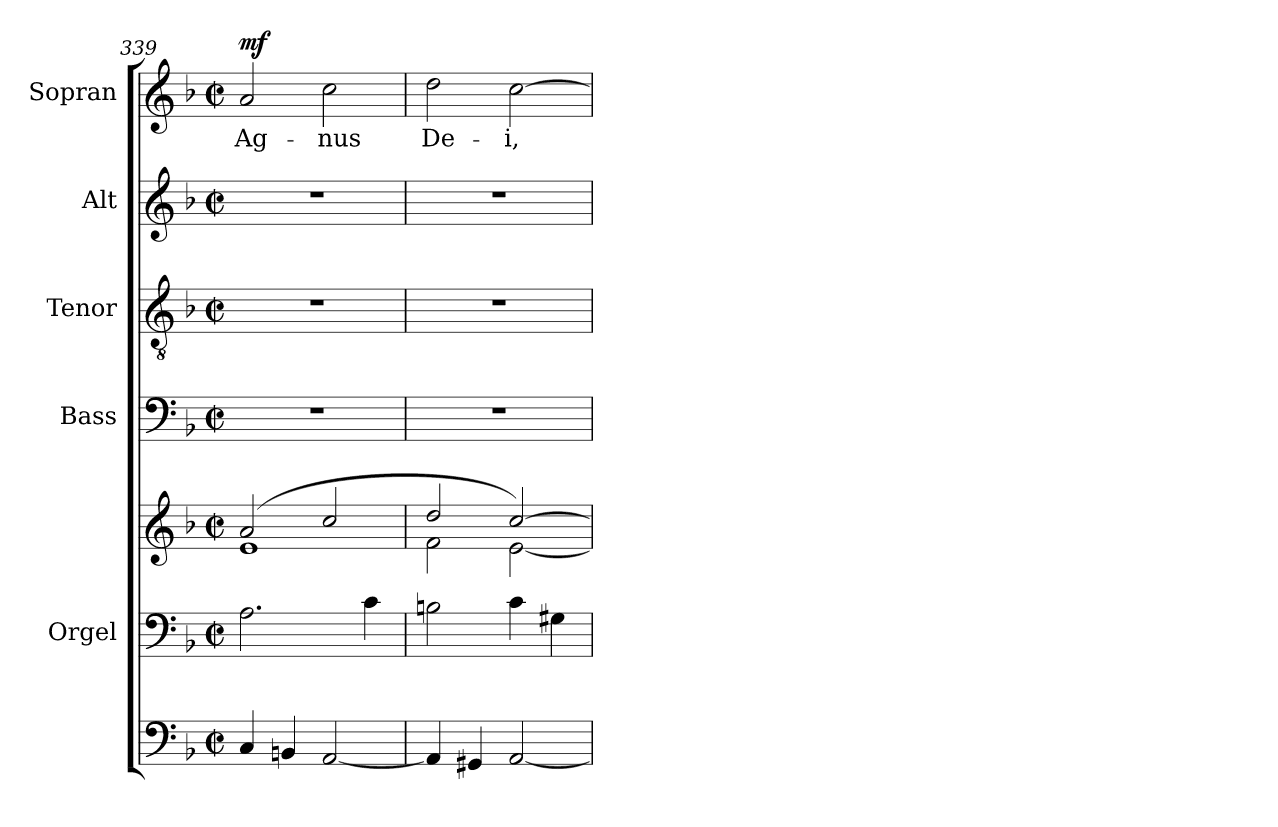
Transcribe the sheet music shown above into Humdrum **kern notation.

**kern	**kern	**kern	**kern	**kern	**kern	**kern	**text	**dynam
*part6	*part5	*part5	*part4	*part3	*part2	*part1	*part1	*part1
*staff7	*staff6	*staff5	*staff4	*staff3	*staff2	*staff1	*staff1	*staff1
*	*I"Orgel	*	*I"Bass	*I"Tenor	*I"Alt	*I"Sopran	*	*
*	*I'Org.	*	*I'B	*I'T	*I'A	*I'S	*	*
*clefF4	*clefF4	*clefG2	*clefF4	*clefGv2	*clefG2	*clefG2	*	*
*ITrd7c12	*	*	*	*	*	*	*	*
*k[b-]	*k[b-]	*k[b-]	*k[b-]	*k[b-]	*k[b-]	*k[b-]	*	*
*F:	*F:	*F:	*F:	*F:	*F:	*F:	*	*
*M2/2	*M2/2	*M2/2	*M2/2	*M2/2	*M2/2	*M2/2	*	*
*met(c|)	*met(c|)	*met(c|)	*met(c|)	*met(c|)	*met(c|)	*met(c|)	*	*
=339	=339	=339	=339	=339	=339	=339	=339	=339
*	*	*^	*	*	*	*	*	*
!	!	!	!	!	!	!	!	!LO:LY:b	!LO:DY:a
4CC/	2.A\	(2a/	1e	1r	1r	1r	2a/	Ag-	mf
4BBBn/	.	.	.	.	.	.	.	.	.
!	!	!	!	!	!	!	!	!LO:LY:b	!
[2AAA/	.	2cc/	.	.	.	.	2cc\	-nus	.
.	4c\	.	.	.	.	.	.	.	.
=340	=340	=340	=340	=340	=340	=340	=340	=340	=340
!	!	!	!	!	!	!	!	!LO:LY:b	!
4AAA/]	2Bn\	2dd/	2f\	1r	1r	1r	2dd\	De-	.
4GGG#X/	.	.	.	.	.	.	.	.	.
!	!	!	!	!	!	!	!	!LO:LY:b	!
[2AAA/	4c\	[>2cc/)	[<2e\	.	.	.	[2cc\	-i,	.
.	4G#X\	.	.	.	.	.	.	.	.
*	*	*v	*v	*	*	*	*	*	*
=	=	=	=	=	=	=	=	=
*-	*-	*-	*-	*-	*-	*-	*-	*-
